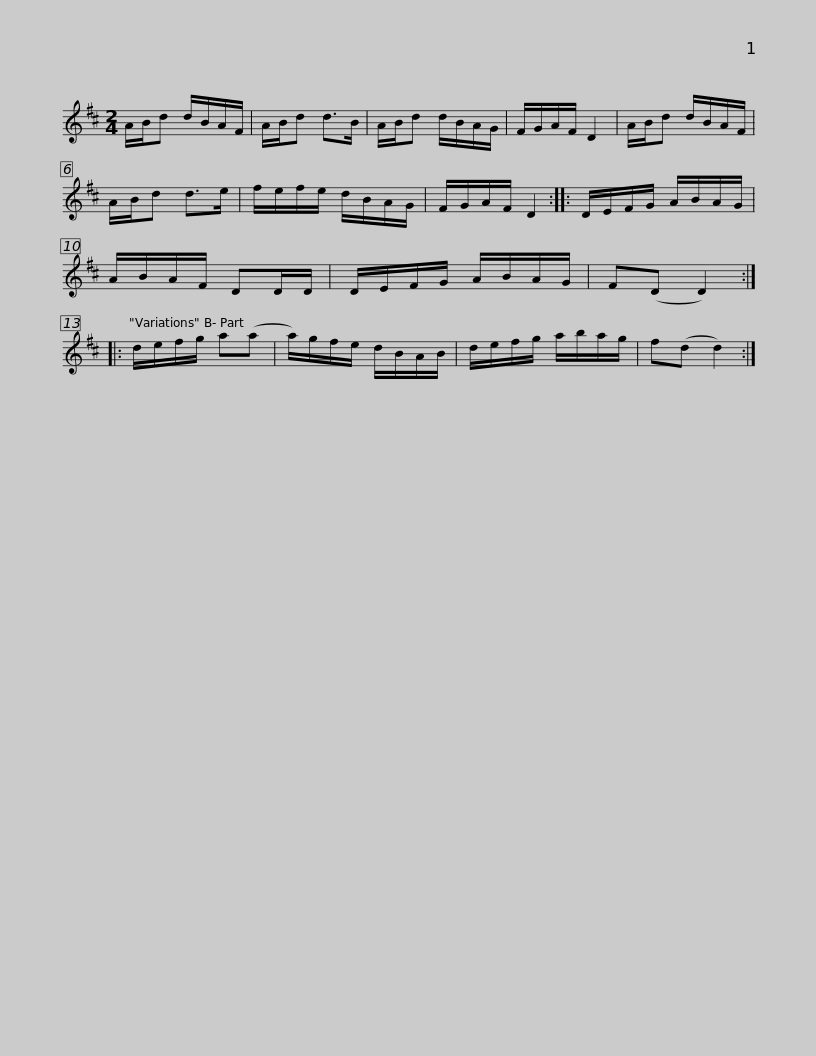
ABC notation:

X:1
L:1/8
M:2/4
I:linebreak $
K:D
V:1 treble
V:1
 A/B/d d/B/A/F/ | A/B/d d>B | A/B/d d/B/A/G/ | F/G/A/F/ D2 | A/B/d d/B/A/F/ | %5
 A/B/d d>e | f/e/f/e/ d/B/A/G/ |$ F/G/A/F/ D2 :: D/E/F/G/ A/B/A/G/ | A/B/A/F/ DD/D/ | %10
 D/E/F/G/ A/B/A/G/ | F(D D2) :: d/e/f/g/ a(a | a/)g/f/e/ d/B/A/B/ |$ d/e/f/g/ a/b/a/g/ | %15
 f(d d2) :| %16
